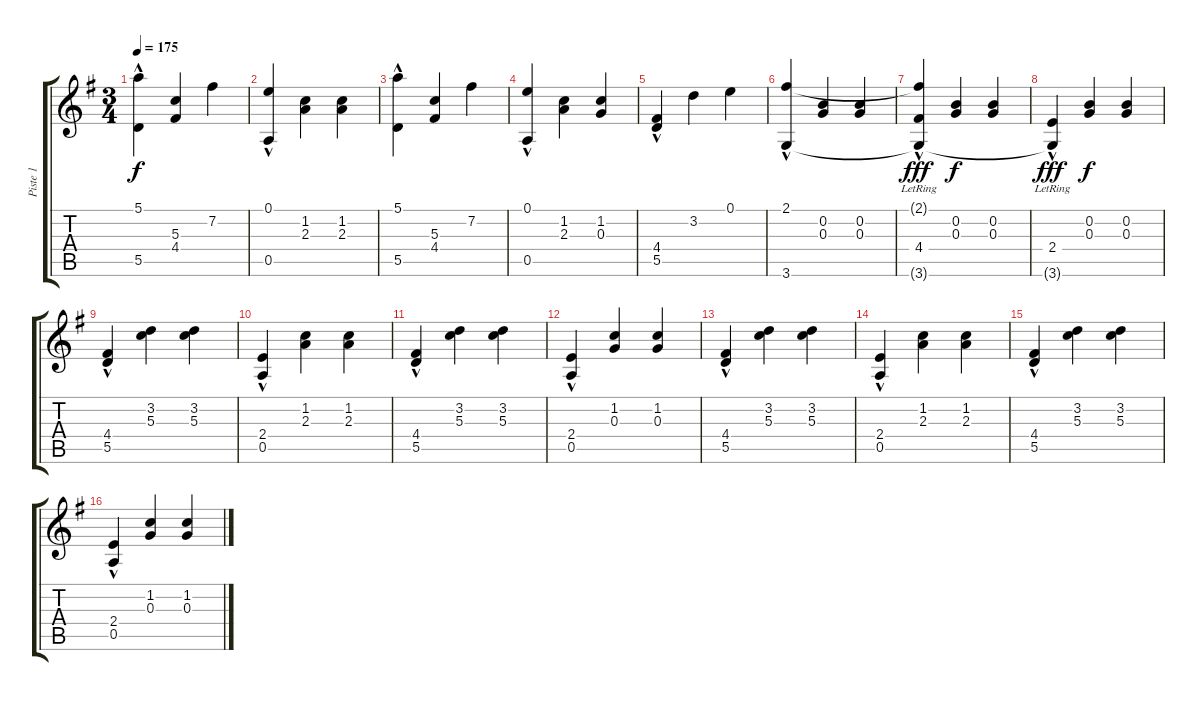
\track ("Piste 1" "Piste 1") {instrument acousticguitarnylon}
\staff {score tabs}
\tuning (E4 B3 G3 D3 A2 E2) {hide}
\ts (3 4)
\tempo 175
\clef g2
\ks g
(5.1 5.5{hac}).4{dy f} (5.3 4.4).4 7.2.4 |
(0.1{hac} 0.5{hac}).4 (1.2 2.3).4 (1.2 2.3).4 |
(5.1 5.5{hac}).4 (5.3 4.4).4 7.2.4 |
(0.1{hac} 0.5{hac}).4 (1.2 2.3).4 (1.2 0.3).4 |
(4.4{hac} 5.5{hac}).4 3.2.4 0.1.4 |
(2.1{hac} 3.6).4 (0.2 0.3).4 (0.2 0.3).4 |
(2.1{hac t} 4.4{hac lr} 3.6{t}).4{dy fff} (0.2 0.3).4{dy f} (0.2 0.3).4 |
(2.4{hac lr} 3.6{t}).4{dy fff} (0.2 0.3).4{dy f} (0.2 0.3).4 |
(4.4{hac} 5.5{hac}).4 (3.2 5.3).4 (3.2 5.3).4 |
(2.4{hac} 0.5{hac}).4 (1.2 2.3).4 (1.2 2.3).4 |
(4.4{hac} 5.5{hac}).4 (3.2 5.3).4 (3.2 5.3).4 |
(2.4{hac} 0.5{hac}).4 (1.2 0.3).4 (1.2 0.3).4 |
(4.4{hac} 5.5{hac}).4 (3.2 5.3).4 (3.2 5.3).4 |
(2.4{hac} 0.5{hac}).4 (1.2 2.3).4 (1.2 2.3).4 |
(4.4{hac} 5.5{hac}).4 (3.2 5.3).4 (3.2 5.3).4 |
(2.4{hac} 0.5{hac}).4 (1.2 0.3).4 (1.2 0.3).4
